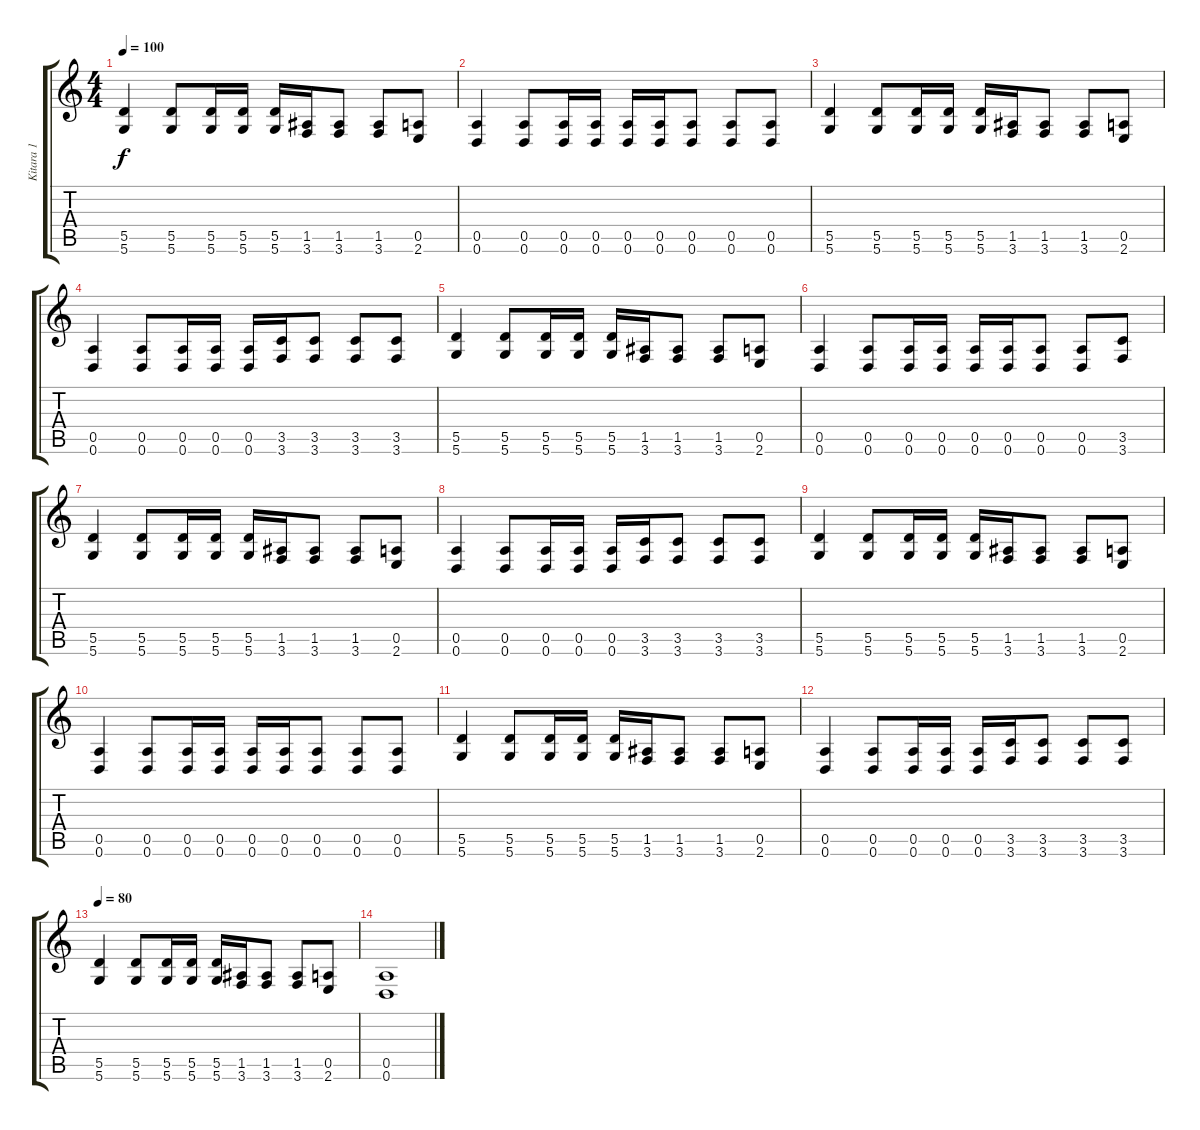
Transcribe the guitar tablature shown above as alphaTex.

\track ("Kitara 1" "Kitara 1") {instrument distortionguitar}
\staff {score tabs}
\tuning (E4 B3 G3 D3 A2 D2) {hide}
\ts (4 4)
\tempo 100
\clef g2
\ks c
(5.5 5.6).4{dy f} (5.5 5.6).8 (5.5 5.6).16 (5.5 5.6).16 (5.5 5.6).16 (1.5 3.6).16 (1.5 3.6).8 (1.5 3.6).8 (0.5 2.6).8 |
(0.5 0.6).4 (0.5 0.6).8 (0.5 0.6).16 (0.5 0.6).16 (0.5 0.6).16 (0.5 0.6).16 (0.5 0.6).8 (0.5 0.6).8 (0.5 0.6).8 |
(5.5 5.6).4 (5.5 5.6).8 (5.5 5.6).16 (5.5 5.6).16 (5.5 5.6).16 (1.5 3.6).16 (1.5 3.6).8 (1.5 3.6).8 (0.5 2.6).8 |
(0.5 0.6).4 (0.5 0.6).8 (0.5 0.6).16 (0.5 0.6).16 (0.5 0.6).16 (3.5 3.6).16 (3.5 3.6).8 (3.5 3.6).8 (3.5 3.6).8 |
(5.5 5.6).4 (5.5 5.6).8 (5.5 5.6).16 (5.5 5.6).16 (5.5 5.6).16 (1.5 3.6).16 (1.5 3.6).8 (1.5 3.6).8 (0.5 2.6).8 |
(0.5 0.6).4 (0.5 0.6).8 (0.5 0.6).16 (0.5 0.6).16 (0.5 0.6).16 (0.5 0.6).16 (0.5 0.6).8 (0.5 0.6).8 (3.5 3.6).8 |
(5.5 5.6).4 (5.5 5.6).8 (5.5 5.6).16 (5.5 5.6).16 (5.5 5.6).16 (1.5 3.6).16 (1.5 3.6).8 (1.5 3.6).8 (0.5 2.6).8 |
(0.5 0.6).4 (0.5 0.6).8 (0.5 0.6).16 (0.5 0.6).16 (0.5 0.6).16 (3.5 3.6).16 (3.5 3.6).8 (3.5 3.6).8 (3.5 3.6).8 |
(5.5 5.6).4 (5.5 5.6).8 (5.5 5.6).16 (5.5 5.6).16 (5.5 5.6).16 (1.5 3.6).16 (1.5 3.6).8 (1.5 3.6).8 (0.5 2.6).8 |
(0.5 0.6).4 (0.5 0.6).8 (0.5 0.6).16 (0.5 0.6).16 (0.5 0.6).16 (0.5 0.6).16 (0.5 0.6).8 (0.5 0.6).8 (0.5 0.6).8 |
(5.5 5.6).4 (5.5 5.6).8 (5.5 5.6).16 (5.5 5.6).16 (5.5 5.6).16 (1.5 3.6).16 (1.5 3.6).8 (1.5 3.6).8 (0.5 2.6).8 |
(0.5 0.6).4 (0.5 0.6).8 (0.5 0.6).16 (0.5 0.6).16 (0.5 0.6).16 (3.5 3.6).16 (3.5 3.6).8 (3.5 3.6).8 (3.5 3.6).8 |
\tempo 80
(5.5 5.6).4 (5.5 5.6).8 (5.5 5.6).16 (5.5 5.6).16 (5.5 5.6).16 (1.5 3.6).16 (1.5 3.6).8 (1.5 3.6).8 (0.5 2.6).8 |
(0.5 0.6).1
